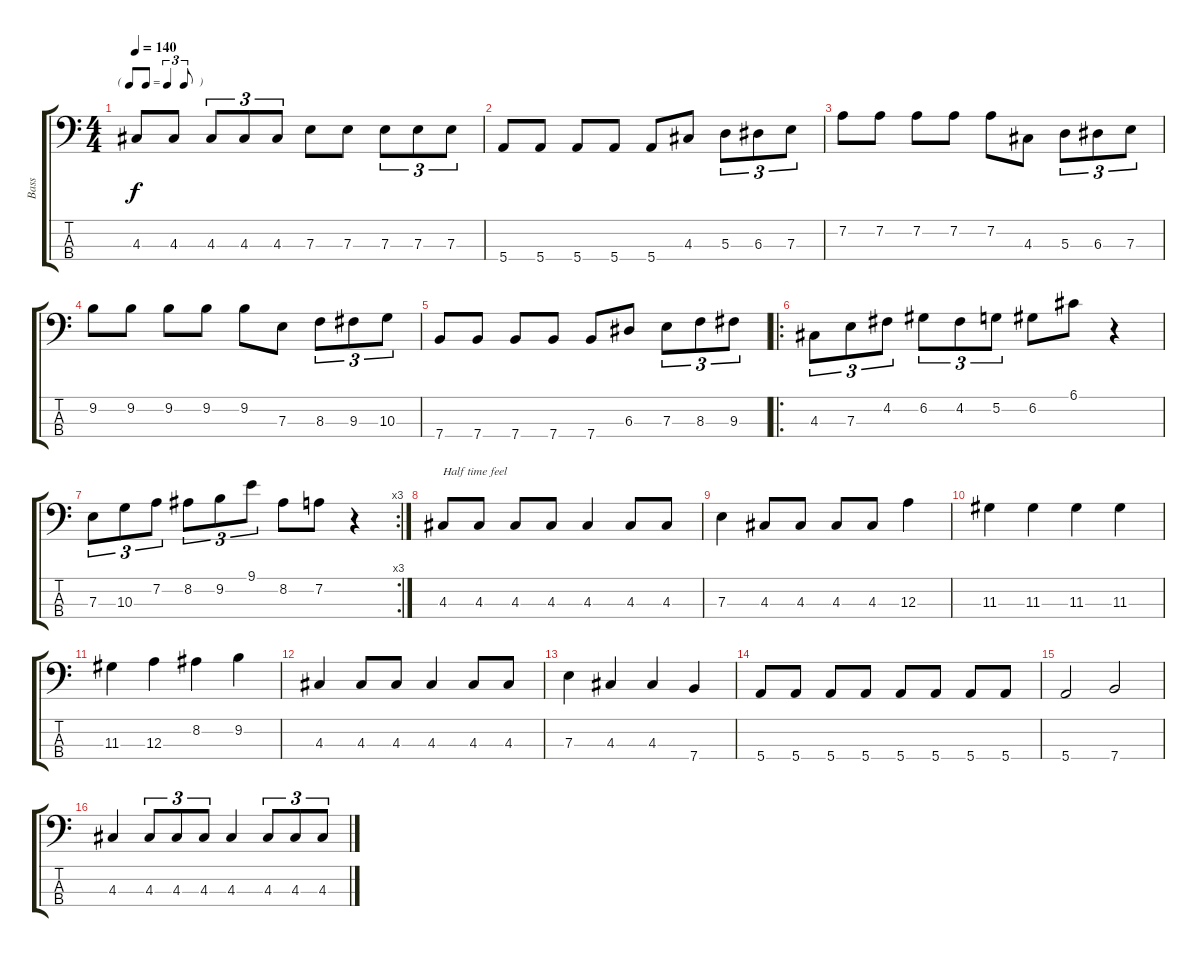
\track ("Bass" "Bass") {instrument electricbasspick}
\staff {score tabs}
\tuning (G2 D2 A1 E1) {hide}
\ts (4 4)
\tf triplet8th
\tempo 140
\clef f4
\ks c
4.3.8{dy f} 4.3.8 4.3.8{tu (3 2)} 4.3.8{tu (3 2)} 4.3.8{tu (3 2)} 7.3.8 7.3.8 7.3.8{tu (3 2)} 7.3.8{tu (3 2)} 7.3.8{tu (3 2)} |
5.4.8 5.4.8 5.4.8 5.4.8 5.4.8 4.3.8 5.3.8{tu (3 2)} 6.3.8{tu (3 2)} 7.3.8{tu (3 2)} |
7.2.8 7.2.8 7.2.8 7.2.8 7.2.8 4.3.8 5.3.8{tu (3 2)} 6.3.8{tu (3 2)} 7.3.8{tu (3 2)} |
9.2.8 9.2.8 9.2.8 9.2.8 9.2.8 7.3.8 8.3.8{tu (3 2)} 9.3.8{tu (3 2)} 10.3.8{tu (3 2)} |
7.4.8 7.4.8 7.4.8 7.4.8 7.4.8 6.3.8 7.3.8{tu (3 2)} 8.3.8{tu (3 2)} 9.3.8{tu (3 2)} |
\ro
4.3.8{tu (3 2)} 7.3.8{tu (3 2)} 4.2.8{tu (3 2)} 6.2.8{tu (3 2)} 4.2.8{tu (3 2)} 5.2.8{tu (3 2)} 6.2.8 6.1.8 r.4 |
\rc 3
7.3.8{tu (3 2)} 10.3.8{tu (3 2)} 7.2.8{tu (3 2)} 8.2.8{tu (3 2)} 9.2.8{tu (3 2)} 9.1.8{tu (3 2)} 8.2.8 7.2.8 r.4 |
4.3.8{txt "Half time feel"} 4.3.8 4.3.8 4.3.8 4.3.4 4.3.8 4.3.8 |
7.3.4 4.3.8 4.3.8 4.3.8 4.3.8 12.3.4 |
11.3.4 11.3.4 11.3.4 11.3.4 |
11.3.4 12.3.4 8.2.4 9.2.4 |
4.3.4 4.3.8 4.3.8 4.3.4 4.3.8 4.3.8 |
7.3.4 4.3.4 4.3.4 7.4.4 |
5.4.8 5.4.8 5.4.8 5.4.8 5.4.8 5.4.8 5.4.8 5.4.8 |
5.4.2 7.4.2 |
4.3.4 4.3.8{tu (3 2)} 4.3.8{tu (3 2)} 4.3.8{tu (3 2)} 4.3.4 4.3.8{tu (3 2)} 4.3.8{tu (3 2)} 4.3.8{tu (3 2)}
